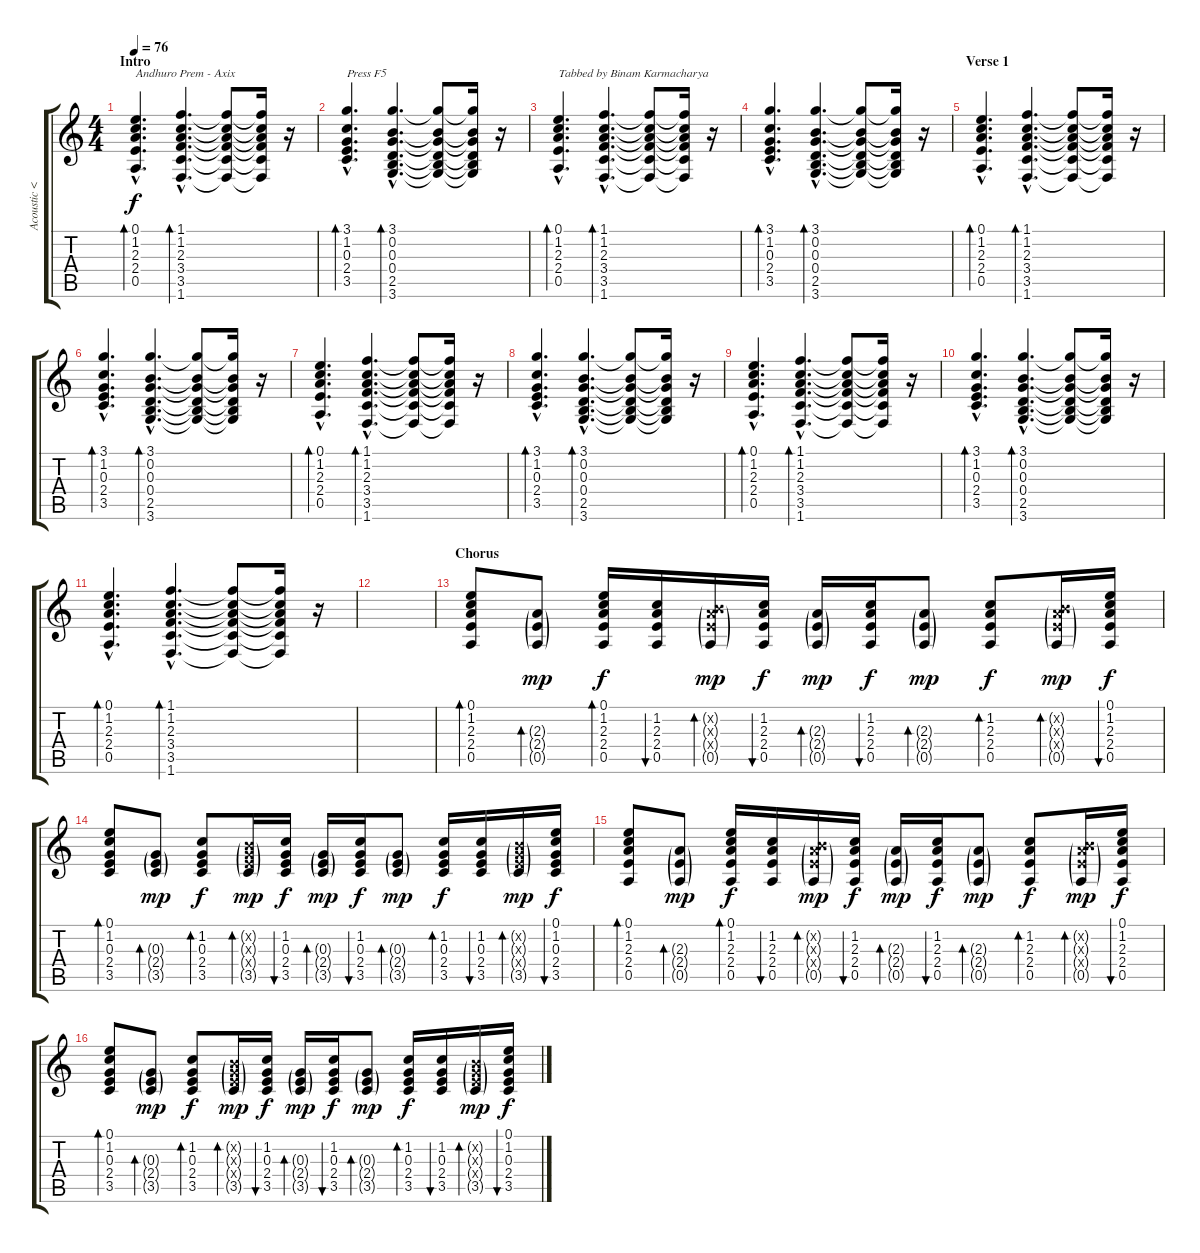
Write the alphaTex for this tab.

\track ("Acoustic <Rythm>" "Acoustic <") {instrument acousticguitarsteel}
\staff {score tabs}
\tuning (E4 B3 G3 D3 A2 E2) {hide}
\ts (4 4)
\section ("" "Intro")
\tempo 76
\clef g2
\ks c
(0.1{hac} 1.2{hac} 2.3{hac} 2.4{hac} 0.5{hac}).4{d bd 60 txt "Andhuro Prem - Axix" dy f instrument acousticguitarsteel} (1.1{hac} 1.2{hac} 2.3{hac} 3.4{hac} 3.5{hac} 1.6{hac}).4{d bd 60} (1.1{t} 1.2{t} 2.3{t} 3.4{t} 3.5{t} 1.6{t}).8 (1.1{t} 1.2{t} 2.3{t} 3.4{t} 3.5{t} 1.6{t}).16 r.16 |
(3.1{hac} 1.2{hac} 0.3{hac} 2.4{hac} 3.5{hac}).4{d bd 60 txt "Press F5"} (3.1{hac} 0.2{hac} 0.3{hac} 0.4{hac} 2.5{hac} 3.6{hac}).4{d bd 60} (3.1{t} 0.2{t} 0.3{t} 0.4{t} 2.5{t} 3.6{t}).8 (3.1{t} 0.2{t} 0.3{t} 0.4{t} 2.5{t} 3.6{t}).16 r.16 |
(0.1{hac} 1.2{hac} 2.3{hac} 2.4{hac} 0.5{hac}).4{d bd 60 txt "Tabbed by Binam Karmacharya"} (1.1{hac} 1.2{hac} 2.3{hac} 3.4{hac} 3.5{hac} 1.6{hac}).4{d bd 60} (1.1{t} 1.2{t} 2.3{t} 3.4{t} 3.5{t} 1.6{t}).8 (1.1{t} 1.2{t} 2.3{t} 3.4{t} 3.5{t} 1.6{t}).16 r.16 |
(3.1{hac} 1.2{hac} 0.3{hac} 2.4{hac} 3.5{hac}).4{d bd 60} (3.1{hac} 0.2{hac} 0.3{hac} 0.4{hac} 2.5{hac} 3.6{hac}).4{d bd 60} (3.1{t} 0.2{t} 0.3{t} 0.4{t} 2.5{t} 3.6{t}).8 (3.1{t} 0.2{t} 0.3{t} 0.4{t} 2.5{t} 3.6{t}).16 r.16 |
\section ("" "Verse 1")
(0.1{hac} 1.2{hac} 2.3{hac} 2.4{hac} 0.5{hac}).4{d bd 60} (1.1{hac} 1.2{hac} 2.3{hac} 3.4{hac} 3.5{hac} 1.6{hac}).4{d bd 60} (1.1{t} 1.2{t} 2.3{t} 3.4{t} 3.5{t} 1.6{t}).8 (1.1{t} 1.2{t} 2.3{t} 3.4{t} 3.5{t} 1.6{t}).16 r.16 |
(3.1{hac} 1.2{hac} 0.3{hac} 2.4{hac} 3.5{hac}).4{d bd 60} (3.1{hac} 0.2{hac} 0.3{hac} 0.4{hac} 2.5{hac} 3.6{hac}).4{d bd 60} (3.1{t} 0.2{t} 0.3{t} 0.4{t} 2.5{t} 3.6{t}).8 (3.1{t} 0.2{t} 0.3{t} 0.4{t} 2.5{t} 3.6{t}).16 r.16 |
(0.1{hac} 1.2{hac} 2.3{hac} 2.4{hac} 0.5{hac}).4{d bd 60} (1.1{hac} 1.2{hac} 2.3{hac} 3.4{hac} 3.5{hac} 1.6{hac}).4{d bd 60} (1.1{t} 1.2{t} 2.3{t} 3.4{t} 3.5{t} 1.6{t}).8 (1.1{t} 1.2{t} 2.3{t} 3.4{t} 3.5{t} 1.6{t}).16 r.16 |
(3.1{hac} 1.2{hac} 0.3{hac} 2.4{hac} 3.5{hac}).4{d bd 60} (3.1{hac} 0.2{hac} 0.3{hac} 0.4{hac} 2.5{hac} 3.6{hac}).4{d bd 60} (3.1{t} 0.2{t} 0.3{t} 0.4{t} 2.5{t} 3.6{t}).8 (3.1{t} 0.2{t} 0.3{t} 0.4{t} 2.5{t} 3.6{t}).16 r.16 |
(0.1{hac} 1.2{hac} 2.3{hac} 2.4{hac} 0.5{hac}).4{d bd 60} (1.1{hac} 1.2{hac} 2.3{hac} 3.4{hac} 3.5{hac} 1.6{hac}).4{d bd 60} (1.1{t} 1.2{t} 2.3{t} 3.4{t} 3.5{t} 1.6{t}).8 (1.1{t} 1.2{t} 2.3{t} 3.4{t} 3.5{t} 1.6{t}).16 r.16 |
(3.1{hac} 1.2{hac} 0.3{hac} 2.4{hac} 3.5{hac}).4{d bd 60} (3.1{hac} 0.2{hac} 0.3{hac} 0.4{hac} 2.5{hac} 3.6{hac}).4{d bd 60} (3.1{t} 0.2{t} 0.3{t} 0.4{t} 2.5{t} 3.6{t}).8 (3.1{t} 0.2{t} 0.3{t} 0.4{t} 2.5{t} 3.6{t}).16 r.16 |
(0.1{hac} 1.2{hac} 2.3{hac} 2.4{hac} 0.5{hac}).4{d bd 60} (1.1{hac} 1.2{hac} 2.3{hac} 3.4{hac} 3.5{hac} 1.6{hac}).4{d bd 60} (1.1{t} 1.2{t} 2.3{t} 3.4{t} 3.5{t} 1.6{t}).8 (1.1{t} 1.2{t} 2.3{t} 3.4{t} 3.5{t} 1.6{t}).16 r.16 |
|
\section ("" "Chorus")
(0.1 1.2 2.3 2.4 0.5).8{bd 30} (2.3{g} 2.4{g} 0.5{g}).8{bd 30 dy mp} (0.1 1.2 2.3 2.4 0.5).16{bd 30 dy f} (1.2 2.3 2.4 0.5).16{bu 60} (0.2{g x} 2.3{g x} 2.4{g x} 0.5{g}).16{bd 30 dy mp} (1.2 2.3 2.4 0.5).16{bu 30 dy f} (2.3{g} 2.4{g} 0.5{g}).16{bd 30 dy mp} (1.2 2.3 2.4 0.5).16{bu 30 dy f} (2.3{g} 2.4{g} 0.5{g}).8{bd 30 dy mp} (1.2 2.3 2.4 0.5).8{bd 30 dy f} (0.2{g x} 2.3{g x} 2.4{g x} 0.5{g}).16{bd 30 dy mp} (0.1 1.2 2.3 2.4 0.5).16{bu 30 dy f} |
(0.1 1.2 0.3 2.4 3.5).8{bd 30} (0.3{g} 2.4{g} 3.5{g}).8{bd 30 dy mp} (1.2 0.3 2.4 3.5).8{bd 30 dy f} (0.2{g x} 0.3{g x} 2.4{g x} 3.5{g}).16{bd 30 dy mp} (1.2 0.3 2.4 3.5).16{bu 30 dy f} (0.3{g} 2.4{g} 3.5{g}).16{bd 30 dy mp} (1.2 0.3 2.4 3.5).16{bu 30 dy f} (0.3{g} 2.4{g} 3.5{g}).8{bd 30 dy mp} (1.2 0.3 2.4 3.5).16{bd 30 dy f} (1.2 0.3 2.4 3.5).16{bu 60} (0.2{g x} 0.3{g x} 2.4{g x} 3.5{g}).16{bd 60 dy mp} (0.1 1.2 0.3 2.4 3.5).16{bu 30 dy f} |
(0.1 1.2 2.3 2.4 0.5).8{bd 30} (2.3{g} 2.4{g} 0.5{g}).8{bd 30 dy mp} (0.1 1.2 2.3 2.4 0.5).16{bd 30 dy f} (1.2 2.3 2.4 0.5).16{bu 60} (0.2{g x} 2.3{g x} 2.4{g x} 0.5{g}).16{bd 30 dy mp} (1.2 2.3 2.4 0.5).16{bu 30 dy f} (2.3{g} 2.4{g} 0.5{g}).16{bd 30 dy mp} (1.2 2.3 2.4 0.5).16{bu 30 dy f} (2.3{g} 2.4{g} 0.5{g}).8{bd 30 dy mp} (1.2 2.3 2.4 0.5).8{bd 30 dy f} (0.2{g x} 2.3{g x} 2.4{g x} 0.5{g}).16{bd 30 dy mp} (0.1 1.2 2.3 2.4 0.5).16{bu 30 dy f} |
(0.1 1.2 0.3 2.4 3.5).8{bd 30} (0.3{g} 2.4{g} 3.5{g}).8{bd 30 dy mp} (1.2 0.3 2.4 3.5).8{bd 30 dy f} (0.2{g x} 0.3{g x} 2.4{g x} 3.5{g}).16{bd 30 dy mp} (1.2 0.3 2.4 3.5).16{bu 30 dy f} (0.3{g} 2.4{g} 3.5{g}).16{bd 30 dy mp} (1.2 0.3 2.4 3.5).16{bu 30 dy f} (0.3{g} 2.4{g} 3.5{g}).8{bd 30 dy mp} (1.2 0.3 2.4 3.5).16{bd 30 dy f} (1.2 0.3 2.4 3.5).16{bu 60} (0.2{g x} 0.3{g x} 2.4{g x} 3.5{g}).16{bd 60 dy mp} (0.1 1.2 0.3 2.4 3.5).16{bu 30 dy f}
